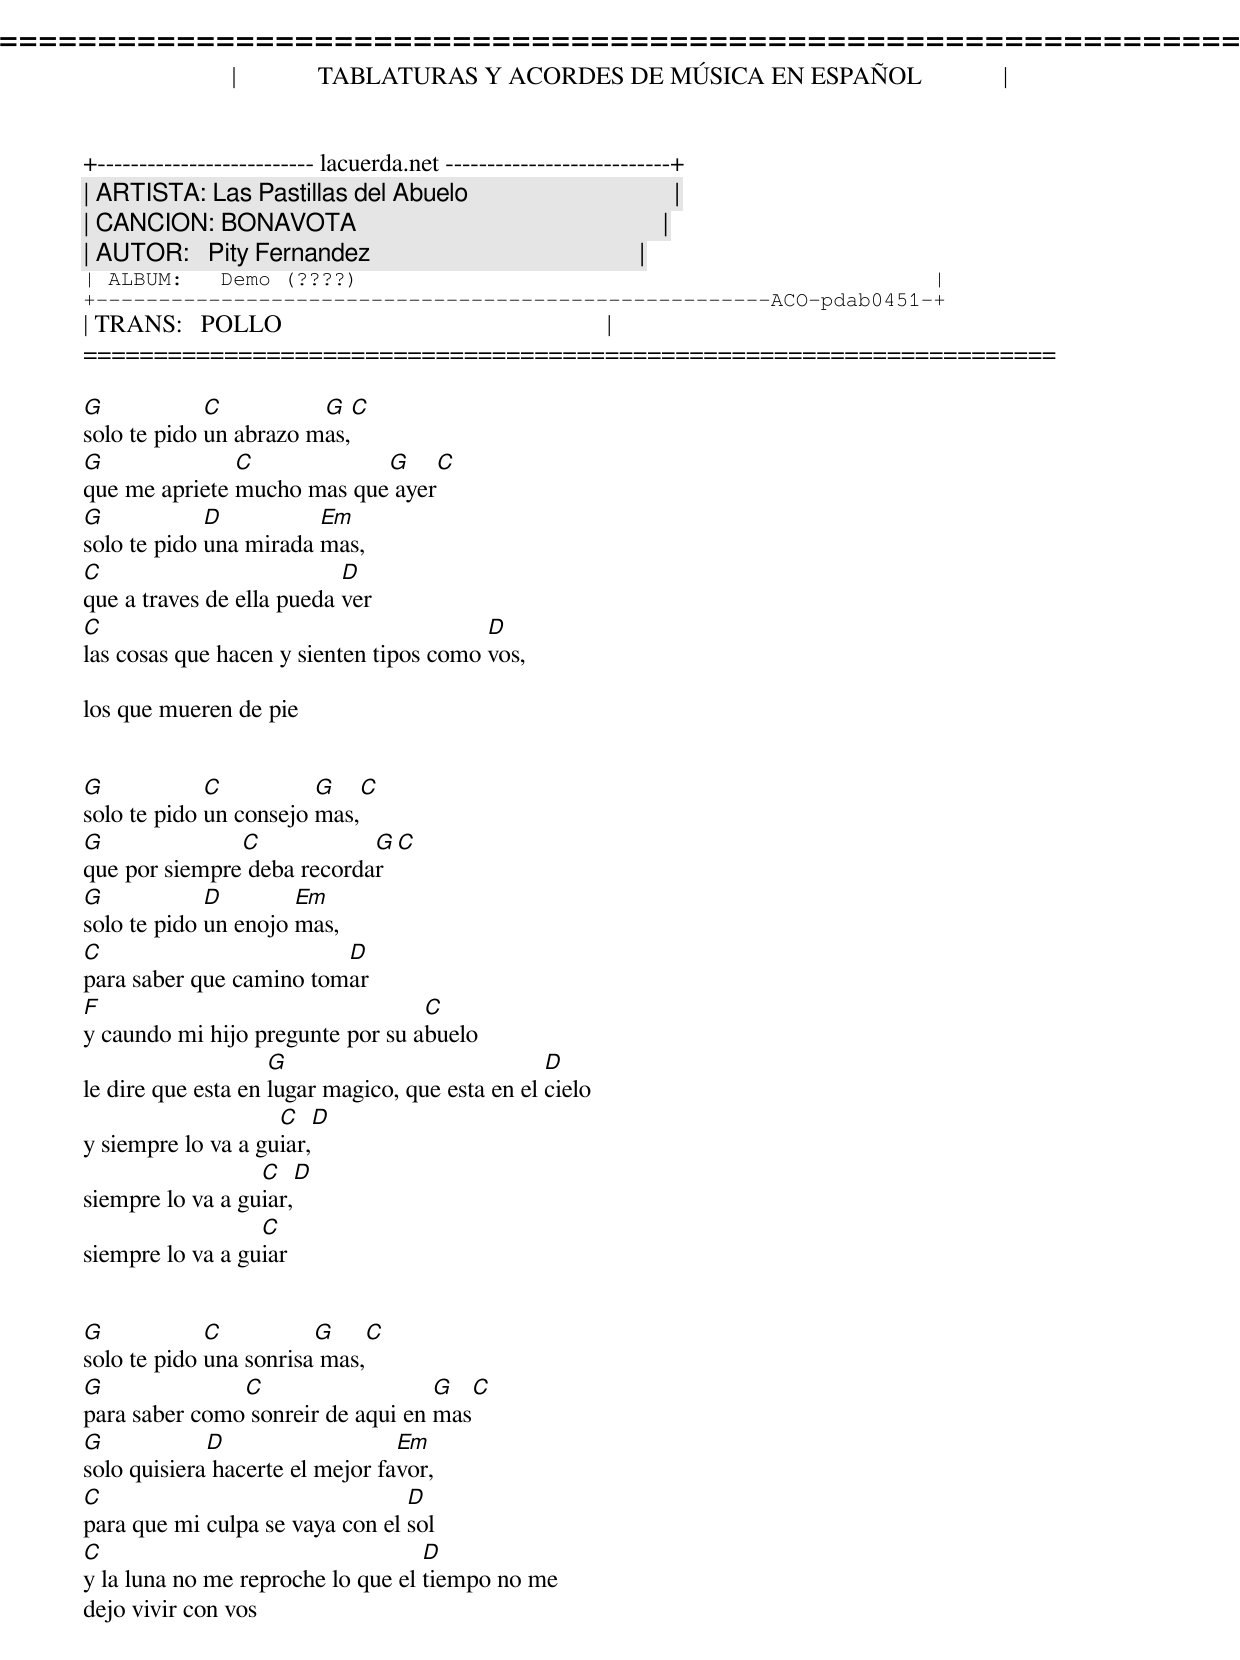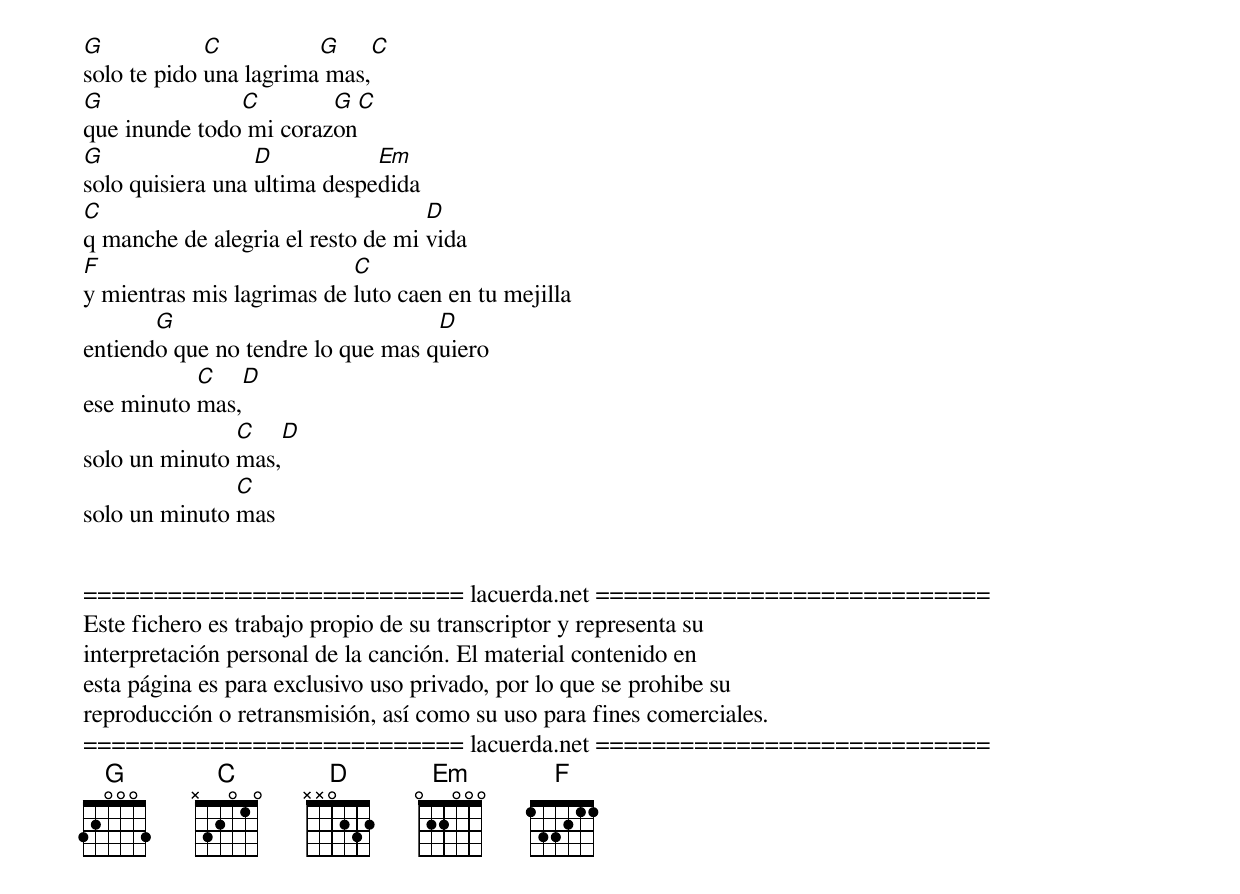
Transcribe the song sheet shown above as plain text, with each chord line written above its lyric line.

=====================================================================
|             TABLATURAS Y ACORDES DE MÚSICA EN ESPAÑOL             |
+-------------------------- lacuerda.net ---------------------------+
| ARTISTA: Las Pastillas del Abuelo                                 |
| CANCION: BONAVOTA                                                 |
| AUTOR:   Pity Fernandez                                           |
| ALBUM:   Demo (????)                                              |
+------------------------------------------------------ACO-pdab0451-+
| TRANS:   POLLO                                                    |
=====================================================================

G            C          G        C
solo te pido un abrazo mas,
G              C            G        C
que me apriete mucho mas que ayer
G            D          Em
solo te pido una mirada mas,
C                          D
que a traves de ella pueda ver
C                                        D
las cosas que hacen y sienten tipos como vos,

los que mueren de pie


G            C          G        C
solo te pido un consejo mas,
G              C            G        C
que por siempre deba recordar
G            D        Em
solo te pido un enojo mas,
C                        D
para saber que camino tomar
F                                 C
y caundo mi hijo pregunte por su abuelo
                    G                            D
le dire que esta en lugar magico, que esta en el cielo
                    C          D
y siempre lo va a guiar,
                  C           D
siempre lo va a guiar,
                  C
siempre lo va a guiar


G            C          G        C
solo te pido una sonrisa mas,
G              C                   G        C
para saber como sonreir de aqui en mas
G            D                   Em
solo quisiera hacerte el mejor favor,
C                                D
para que mi culpa se vaya con el sol
C                                  D
y la luna no me reproche lo que el tiempo no me
dejo vivir con vos


G            C          G        C
solo te pido una lagrima mas,
G              C        G        C
que inunde todo mi corazon
G                 D           Em
solo quisiera una ultima despedida
C                                  D
q manche de alegria el resto de mi vida
F                          C
y mientras mis lagrimas de luto caen en tu mejilla
       G                           D
entiendo que no tendre lo que mas quiero
           C       D
ese minuto mas,
               C       D
solo un minuto mas,
               C
solo un minuto mas


=========================== lacuerda.net ============================
Este fichero es trabajo propio de su transcriptor y representa su
interpretación personal de la canción. El material contenido en
esta página es para exclusivo uso privado, por lo que se prohibe su
reproducción o retransmisión, así como su uso para fines comerciales.
=========================== lacuerda.net ============================
